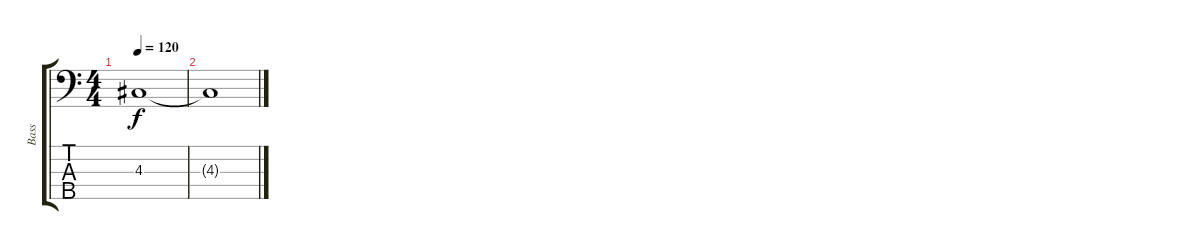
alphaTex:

\track ("Bass" "Bass") {instrument electricbasspick}
\staff {score tabs}
\tuning (G2 D2 A1 E1 B0) {hide}
\ts (4 4)
\tempo 120
\clef f4
\ks c
4.3{t}.1{dy f} |
4.3{t}.1
